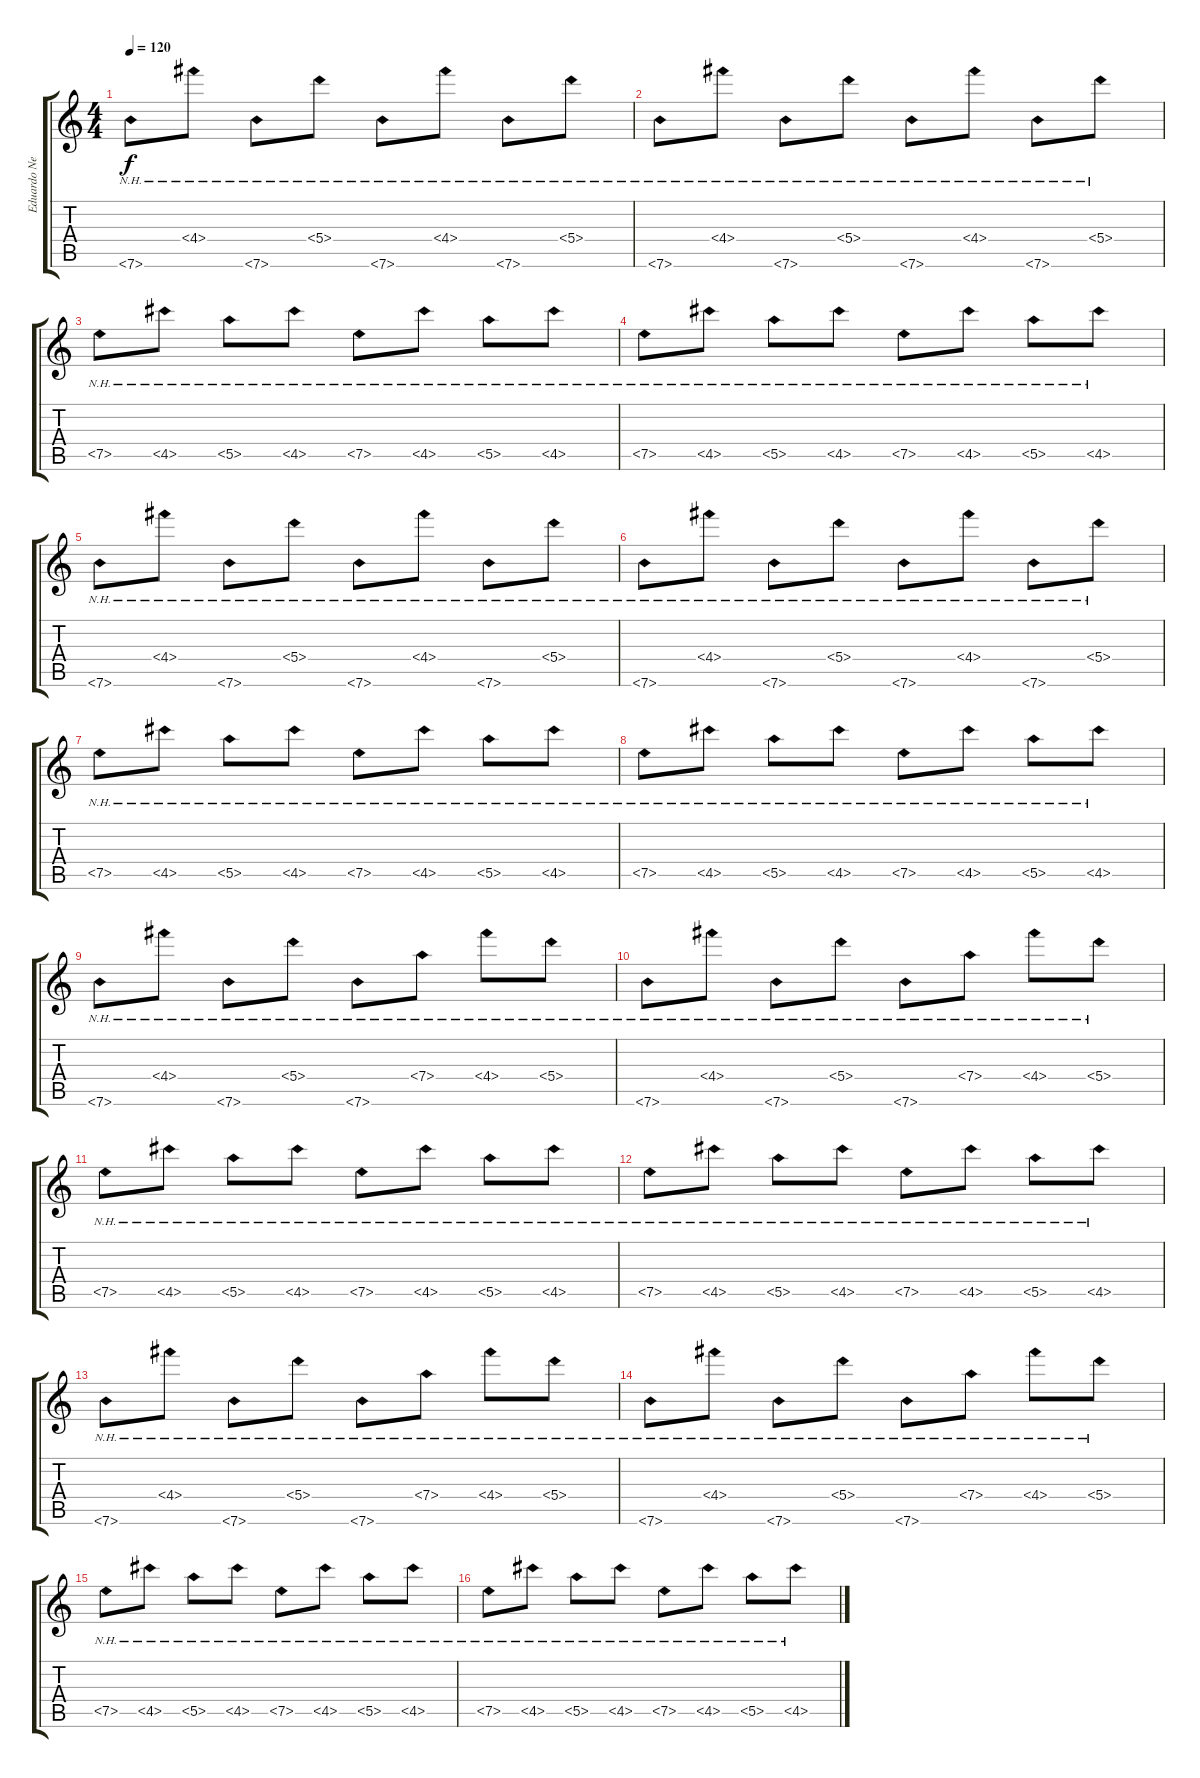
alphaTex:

\track ("Eduardo Neves (Guitar)" "Eduardo Ne") {instrument overdrivenguitar}
\staff {score tabs}
\tuning (E4 B3 G3 D3 A2 E2) {hide}
\ts (4 4)
\tempo 120
\clef g2
\ks c
7.6{nh}.8{dy f instrument overdrivenguitar} 4.4{nh}.8 7.6{nh}.8 5.4{nh}.8 7.6{nh}.8 4.4{nh}.8 7.6{nh}.8 5.4{nh}.8 |
7.6{nh}.8 4.4{nh}.8 7.6{nh}.8 5.4{nh}.8 7.6{nh}.8 4.4{nh}.8 7.6{nh}.8 5.4{nh}.8 |
7.5{nh}.8 4.5{nh}.8 5.5{nh}.8 4.5{nh}.8 7.5{nh}.8 4.5{nh}.8 5.5{nh}.8 4.5{nh}.8 |
7.5{nh}.8 4.5{nh}.8 5.5{nh}.8 4.5{nh}.8 7.5{nh}.8 4.5{nh}.8 5.5{nh}.8 4.5{nh}.8 |
7.6{nh}.8 4.4{nh}.8 7.6{nh}.8 5.4{nh}.8 7.6{nh}.8 4.4{nh}.8 7.6{nh}.8 5.4{nh}.8 |
7.6{nh}.8 4.4{nh}.8 7.6{nh}.8 5.4{nh}.8 7.6{nh}.8 4.4{nh}.8 7.6{nh}.8 5.4{nh}.8 |
7.5{nh}.8 4.5{nh}.8 5.5{nh}.8 4.5{nh}.8 7.5{nh}.8 4.5{nh}.8 5.5{nh}.8 4.5{nh}.8 |
7.5{nh}.8 4.5{nh}.8 5.5{nh}.8 4.5{nh}.8 7.5{nh}.8 4.5{nh}.8 5.5{nh}.8 4.5{nh}.8 |
7.6{nh}.8 4.4{nh}.8 7.6{nh}.8 5.4{nh}.8 7.6{nh}.8 7.4{nh}.8 4.4{nh}.8 5.4{nh}.8 |
7.6{nh}.8 4.4{nh}.8 7.6{nh}.8 5.4{nh}.8 7.6{nh}.8 7.4{nh}.8 4.4{nh}.8 5.4{nh}.8 |
7.5{nh}.8 4.5{nh}.8 5.5{nh}.8 4.5{nh}.8 7.5{nh}.8 4.5{nh}.8 5.5{nh}.8 4.5{nh}.8 |
7.5{nh}.8 4.5{nh}.8 5.5{nh}.8 4.5{nh}.8 7.5{nh}.8 4.5{nh}.8 5.5{nh}.8 4.5{nh}.8 |
7.6{nh}.8 4.4{nh}.8 7.6{nh}.8 5.4{nh}.8 7.6{nh}.8 7.4{nh}.8 4.4{nh}.8 5.4{nh}.8 |
7.6{nh}.8 4.4{nh}.8 7.6{nh}.8 5.4{nh}.8 7.6{nh}.8 7.4{nh}.8 4.4{nh}.8 5.4{nh}.8 |
7.5{nh}.8 4.5{nh}.8 5.5{nh}.8 4.5{nh}.8 7.5{nh}.8 4.5{nh}.8 5.5{nh}.8 4.5{nh}.8 |
7.5{nh}.8 4.5{nh}.8 5.5{nh}.8 4.5{nh}.8 7.5{nh}.8 4.5{nh}.8 5.5{nh}.8 4.5{nh}.8
